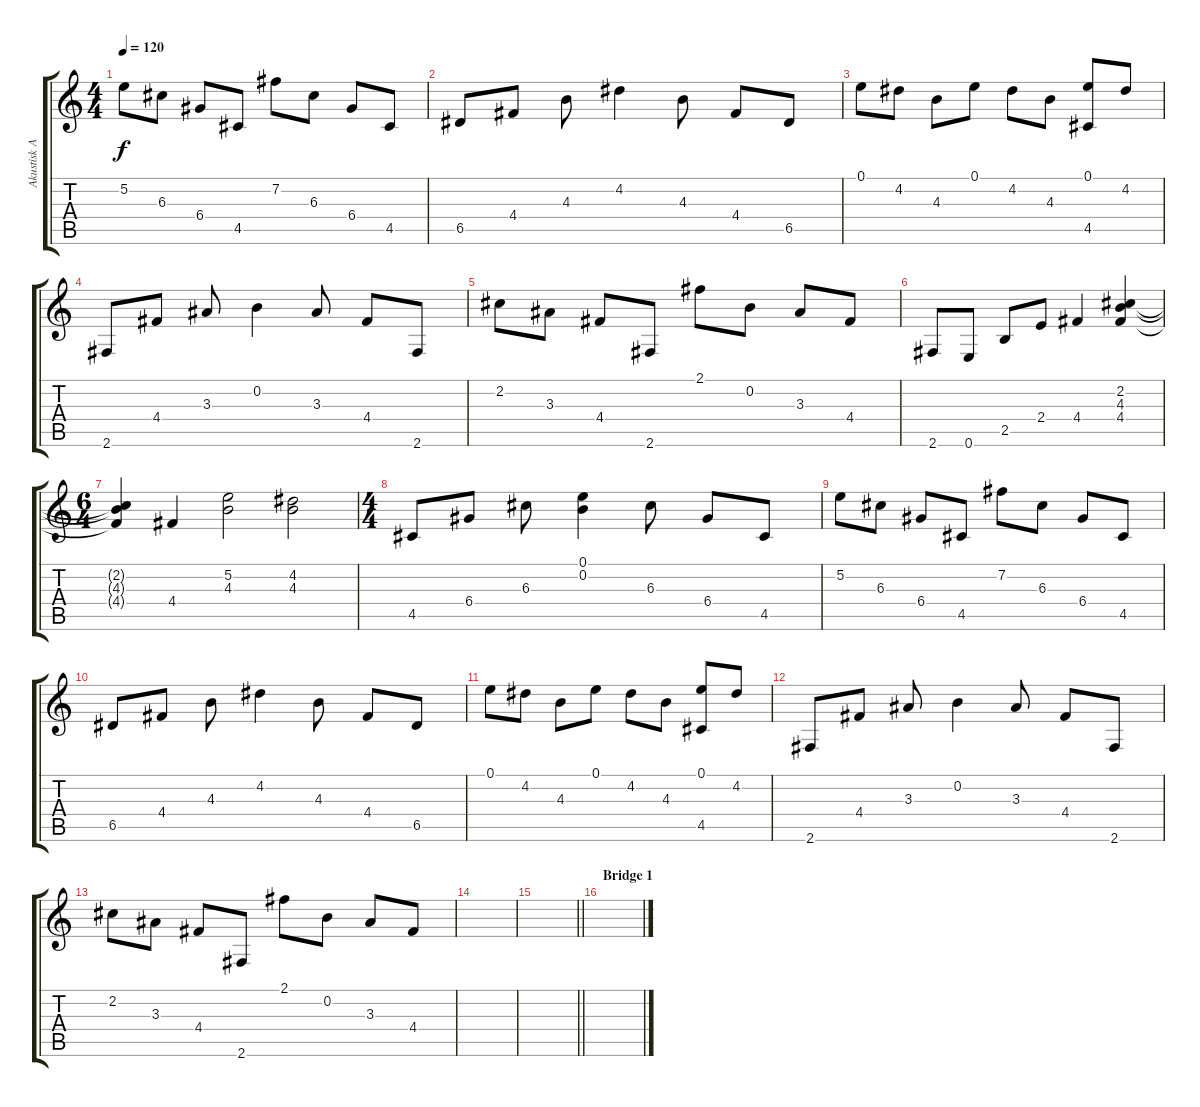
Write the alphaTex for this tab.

\track ("Akustisk Aske" "Akustisk A") {instrument acousticguitarsteel}
\staff {score tabs}
\tuning (E4 B3 G3 D3 A2 E2) {hide}
\ts (4 4)
\tempo 120
\clef g2
\ks c
5.2.8{dy f} 6.3.8 6.4.8 4.5.8 7.2.8 6.3.8 6.4.8 4.5.8 |
6.5.8 4.4.8 4.3.8 4.2.4 4.3.8 4.4.8 6.5.8 |
0.1.8 4.2.8 4.3.8 0.1.8 4.2.8 4.3.8 (0.1 4.5).8 4.2.8 |
2.6.8 4.4.8 3.3.8 0.2.4 3.3.8 4.4.8 2.6.8 |
2.2.8 3.3.8 4.4.8 2.6.8 2.1.8 0.2.8 3.3.8 4.4.8 |
2.6.8 0.6.8 2.5.8 2.4.8 4.4.4 (2.2 4.3 4.4).4 |
\ts (6 4)
(2.2{t} 4.3{t} 4.4{t}).4 4.4.4 (5.2 4.3).2 (4.2 4.3).2 |
\ts (4 4)
4.5.8 6.4.8 6.3.8 (0.1 0.2).4 6.3.8 6.4.8 4.5.8 |
5.2.8 6.3.8 6.4.8 4.5.8 7.2.8 6.3.8 6.4.8 4.5.8 |
6.5.8 4.4.8 4.3.8 4.2.4 4.3.8 4.4.8 6.5.8 |
0.1.8 4.2.8 4.3.8 0.1.8 4.2.8 4.3.8 (0.1 4.5).8 4.2.8 |
2.6.8 4.4.8 3.3.8 0.2.4 3.3.8 4.4.8 2.6.8 |
2.2.8 3.3.8 4.4.8 2.6.8 2.1.8 0.2.8 3.3.8 4.4.8 |
|
\barLineRight lightlight
|
\section ("" "Bridge 1")
